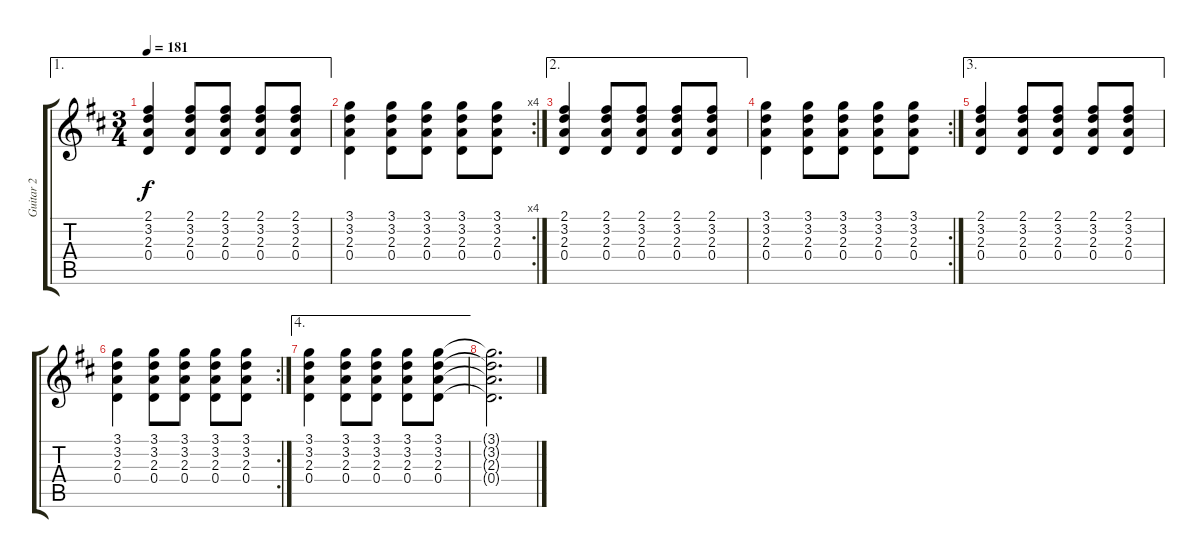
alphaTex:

\track ("Guitar 2" "Guitar 2") {instrument electricguitarclean}
\staff {score tabs}
\tuning (E4 B3 G3 D3 A2 E2) {hide}
\ae 1
\ts (3 4)
\tempo 181
\clef g2
\ks d
(2.1 3.2 2.3 0.4).4{dy f} (2.1 3.2 2.3 0.4).8 (2.1 3.2 2.3 0.4).8 (2.1 3.2 2.3 0.4).8 (2.1 3.2 2.3 0.4).8 |
\rc 4
(3.1 3.2 2.3 0.4).4 (3.1 3.2 2.3 0.4).8 (3.1 3.2 2.3 0.4).8 (3.1 3.2 2.3 0.4).8 (3.1 3.2 2.3 0.4).8 |
\ae 2
(2.1 3.2 2.3 0.4).4 (2.1 3.2 2.3 0.4).8 (2.1 3.2 2.3 0.4).8 (2.1 3.2 2.3 0.4).8 (2.1 3.2 2.3 0.4).8 |
\rc 2
(3.1 3.2 2.3 0.4).4 (3.1 3.2 2.3 0.4).8 (3.1 3.2 2.3 0.4).8 (3.1 3.2 2.3 0.4).8 (3.1 3.2 2.3 0.4).8 |
\ae 3
(2.1 3.2 2.3 0.4).4 (2.1 3.2 2.3 0.4).8 (2.1 3.2 2.3 0.4).8 (2.1 3.2 2.3 0.4).8 (2.1 3.2 2.3 0.4).8 |
\rc 2
(3.1 3.2 2.3 0.4).4 (3.1 3.2 2.3 0.4).8 (3.1 3.2 2.3 0.4).8 (3.1 3.2 2.3 0.4).8 (3.1 3.2 2.3 0.4).8 |
\ae 4
(3.1 3.2 2.3 0.4).4 (3.1 3.2 2.3 0.4).8 (3.1 3.2 2.3 0.4).8 (3.1 3.2 2.3 0.4).8 (3.1 3.2 2.3 0.4).8 |
(3.1{t} 3.2{t} 2.3{t} 0.4{t}).2{d}
